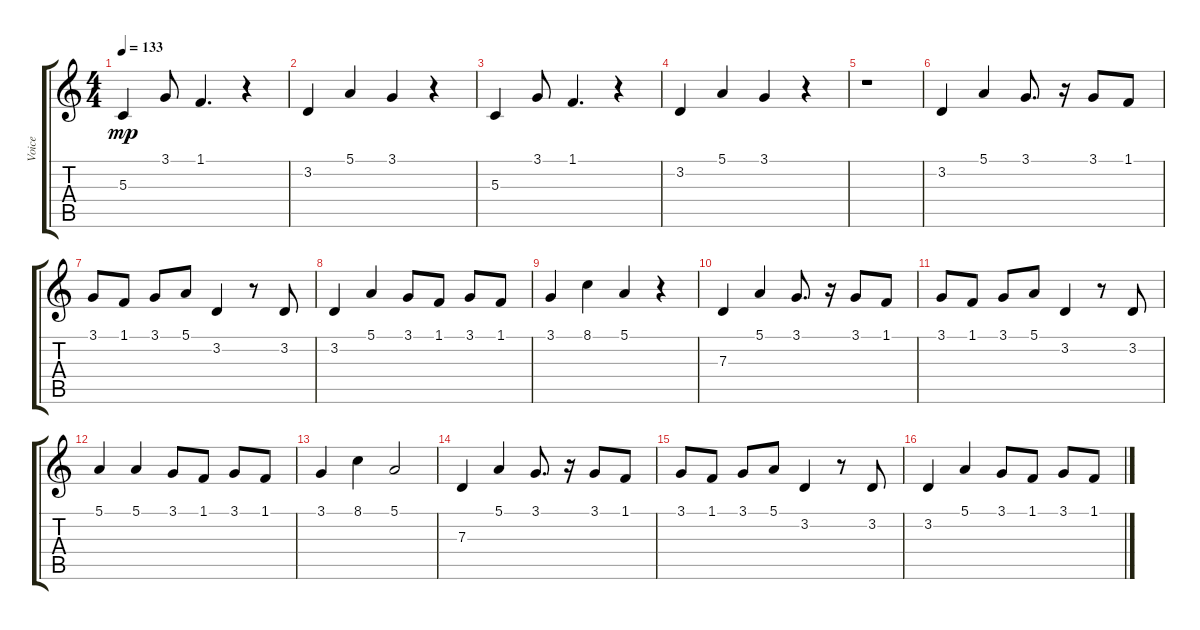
\track ("Voice" "Voice") {instrument lead8bassandlead}
\staff {score tabs}
\tuning (E4 B3 G3 D3 A2 E2) {hide}
\ts (4 4)
\tempo 133
\clef g2
\ks c
5.3.4{dy mp} 3.1.8 1.1.4{d} r.4 |
3.2.4 5.1.4 3.1.4 r.4 |
5.3.4 3.1.8 1.1.4{d} r.4 |
3.2.4 5.1.4 3.1.4 r.4 |
r.1 |
3.2.4 5.1.4 3.1.8{d} r.16 3.1.8 1.1.8 |
3.1.8 1.1.8 3.1.8 5.1.8 3.2.4 r.8 3.2.8 |
3.2.4 5.1.4 3.1.8 1.1.8 3.1.8 1.1.8 |
3.1.4 8.1.4 5.1.4 r.4 |
7.3.4 5.1.4 3.1.8{d} r.16 3.1.8 1.1.8 |
3.1.8 1.1.8 3.1.8 5.1.8 3.2.4 r.8 3.2.8 |
5.1.4 5.1.4 3.1.8 1.1.8 3.1.8 1.1.8 |
3.1.4 8.1.4 5.1.2 |
7.3.4 5.1.4 3.1.8{d} r.16 3.1.8 1.1.8 |
3.1.8 1.1.8 3.1.8 5.1.8 3.2.4 r.8 3.2.8 |
3.2.4 5.1.4 3.1.8 1.1.8 3.1.8 1.1.8
